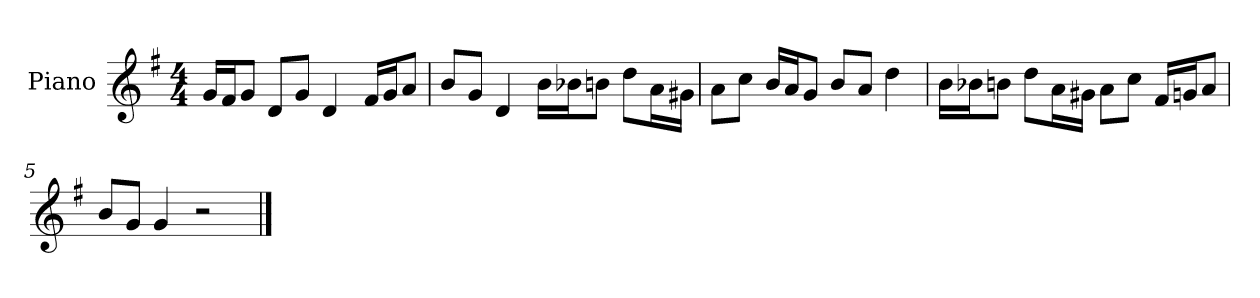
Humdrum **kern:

**kern
*part1
*staff1
*I"Piano
*I'P-no
*clefG2
*k[f#]
*M4/4
*MM90
=1
16g/LL
16f#/J
8g/J
8d/L
8g/J
4d/
16f#/LL
16g/J
8a/J
=2
8b/L
8g/J
4d/
16b\LL
16b-X\J
8bn\J
8dd\L
16a\L
16g#X\JJ
=3
8a\L
8cc\J
16b/LL
16a/J
8g/J
8b/L
8a/J
4dd\
!!LO:LB:g=z
=4
16b\LL
16b-X\J
8bn\J
8dd\L
16a\L
16g#X\JJ
8a\L
8cc\J
16f#/LL
16gn/J
8a/J
=5
8b/L
8g/J
4g/
2r
==
*-
